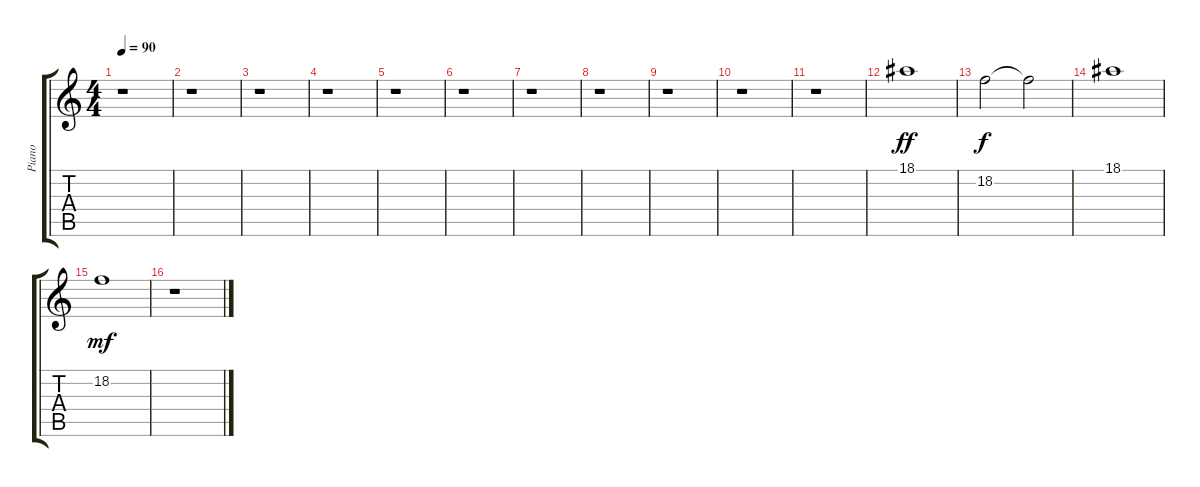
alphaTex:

\track ("Piano" "Piano") {instrument pad1newage}
\staff {score tabs}
\tuning (E4 B3 G3 D3 A2 E2) {hide}
\ts (4 4)
\tempo 90
\clef g2
\ks c
r.1{dy f} |
r.1 |
r.1 |
r.1 |
r.1 |
r.1 |
r.1 |
r.1 |
r.1 |
r.1 |
r.1 |
18.1.1{dy ff} |
18.2.2{dy f} 18.2{t}.2 |
18.1.1 |
18.2.1{dy mf} |
r.1
